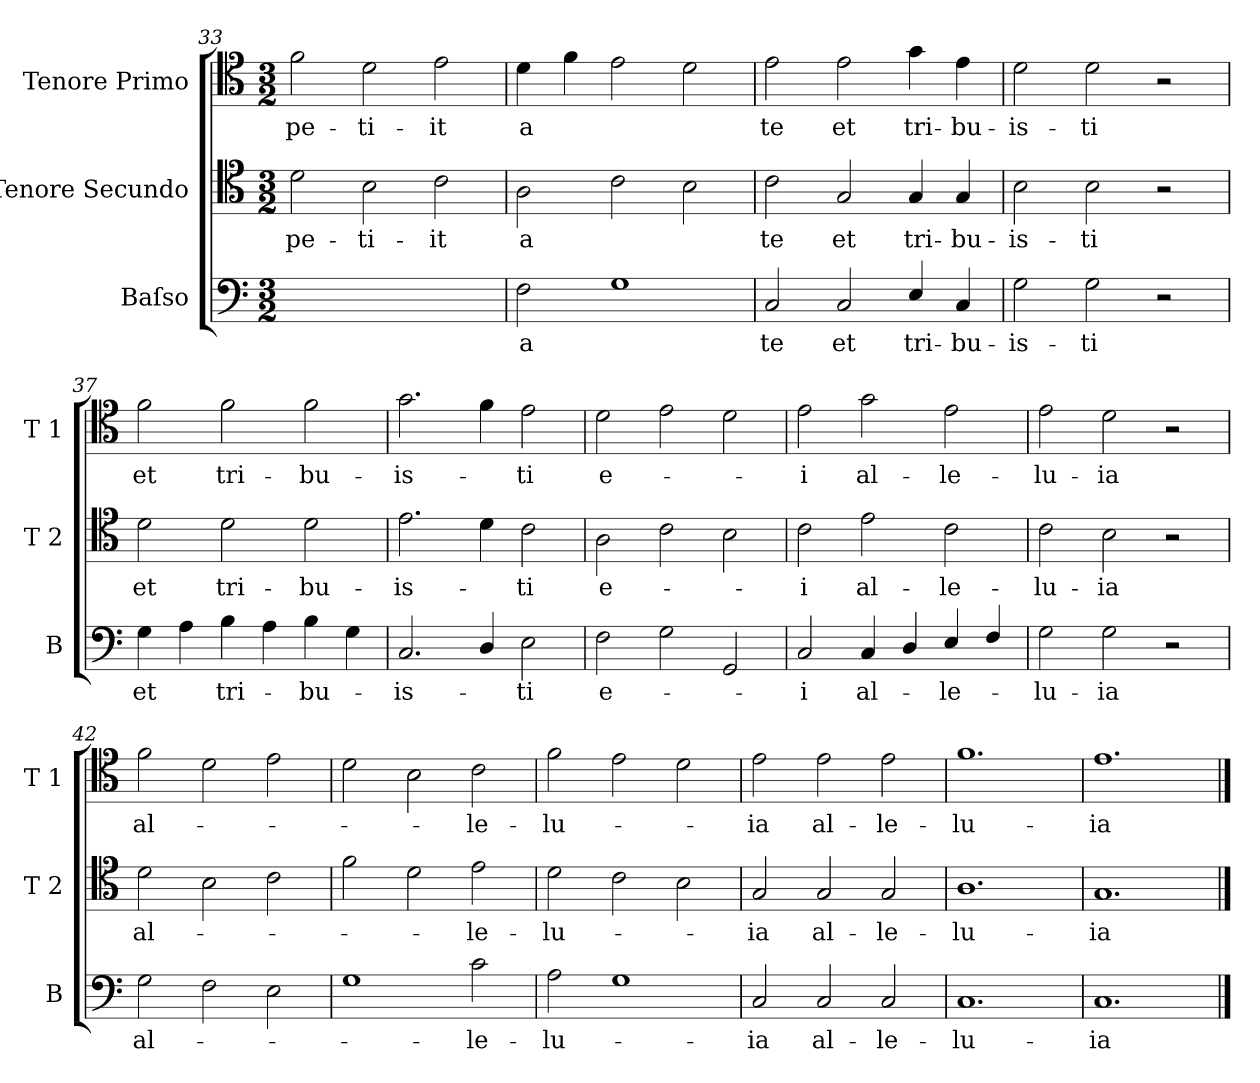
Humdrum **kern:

**kern	**text	**kern	**text	**kern	**text
*part3	*part3	*part2	*part2	*part1	*part1
*staff3	*staff3	*staff2	*staff2	*staff1	*staff1
*I"Baſso	*	*I"Tenore Secundo	*	*I"Tenore Primo	*
*I'B	*	*I'T 2	*	*I'T 1	*
*clefF4	*	*clefC4	*	*clefC4	*
*k[]	*	*k[]	*	*k[]	*
*C:	*	*C:	*	*C:	*
*M3/2	*	*M3/2	*	*M3/2	*
=33	=33	=33	=33	=33	=33
1.ryy	.	2d\	pe-	2f\	pe-
.	.	2B\	-ti-	2d\	-ti-
.	.	2c\	-it	2e\	-it
=34	=34	=34	=34	=34	=34
2F\	a	2A\	a	4d\	a
.	.	.	.	4f\	.
1G	.	2c\	.	2e\	.
.	.	2B\	.	2d\	.
=35	=35	=35	=35	=35	=35
2C/	te	2c\	te	2e\	te
2C/	et	2G/	et	2e\	et
4E/	tri-	4G/	tri-	4g\	tri-
4C/	-bu-	4G/	-bu-	4e\	-bu-
=36	=36	=36	=36	=36	=36
2G\	-is-	2B\	-is-	2d\	-is-
2G\	-ti	2B\	-ti	2d\	-ti
2r	.	2r	.	2r	.
=37	=37	=37	=37	=37	=37
4G\	et	2d\	et	2f\	et
4A\	.	.	.	.	.
4B\	tri-	2d\	tri-	2f\	tri-
4A\	.	.	.	.	.
4B\	-bu-	2d\	-bu-	2f\	-bu-
4G\	.	.	.	.	.
=38	=38	=38	=38	=38	=38
2.C/	-is-	2.e\	-is-	2.g\	-is-
4D/	.	4d\	.	4f\	.
2E\	-ti	2c\	-ti	2e\	-ti
=39	=39	=39	=39	=39	=39
2F\	e-	2A\	e-	2d\	e-
2G\	.	2c\	.	2e\	.
2GG/	.	2B\	.	2d\	.
=40	=40	=40	=40	=40	=40
2C/	-i	2c\	-i	2e\	-i
4C/	al-	2e\	al-	2g\	al-
4D/	.	.	.	.	.
4E/	-le-	2c\	-le-	2e\	-le-
4F/	.	.	.	.	.
=41	=41	=41	=41	=41	=41
2G\	-lu-	2c\	-lu-	2e\	-lu-
2G\	-ia	2B\	-ia	2d\	-ia
2r	.	2r	.	2r	.
=42	=42	=42	=42	=42	=42
2G\	al-	2d\	al-	2f\	al-
2F\	.	2B\	.	2d\	.
2E\	.	2c\	.	2e\	.
=43	=43	=43	=43	=43	=43
1G	.	2f\	.	2d\	.
.	.	2d\	.	2B\	.
2c\	-le-	2e\	-le-	2c\	-le-
=44	=44	=44	=44	=44	=44
2A\	-lu-	2d\	-lu-	2f\	-lu-
1G	.	2c\	.	2e\	.
.	.	2B\	.	2d\	.
=45	=45	=45	=45	=45	=45
2C/	-ia	2G/	-ia	2e\	-ia
2C/	al-	2G/	al-	2e\	al-
2C/	-le-	2G/	-le-	2e\	-le-
=46	=46	=46	=46	=46	=46
1.C	-lu-	1.A	-lu-	1.f	-lu-
=47	=47	=47	=47	=47	=47
1.C	-ia	1.G	-ia	1.e	-ia
==	==	==	==	==	==
*-	*-	*-	*-	*-	*-
